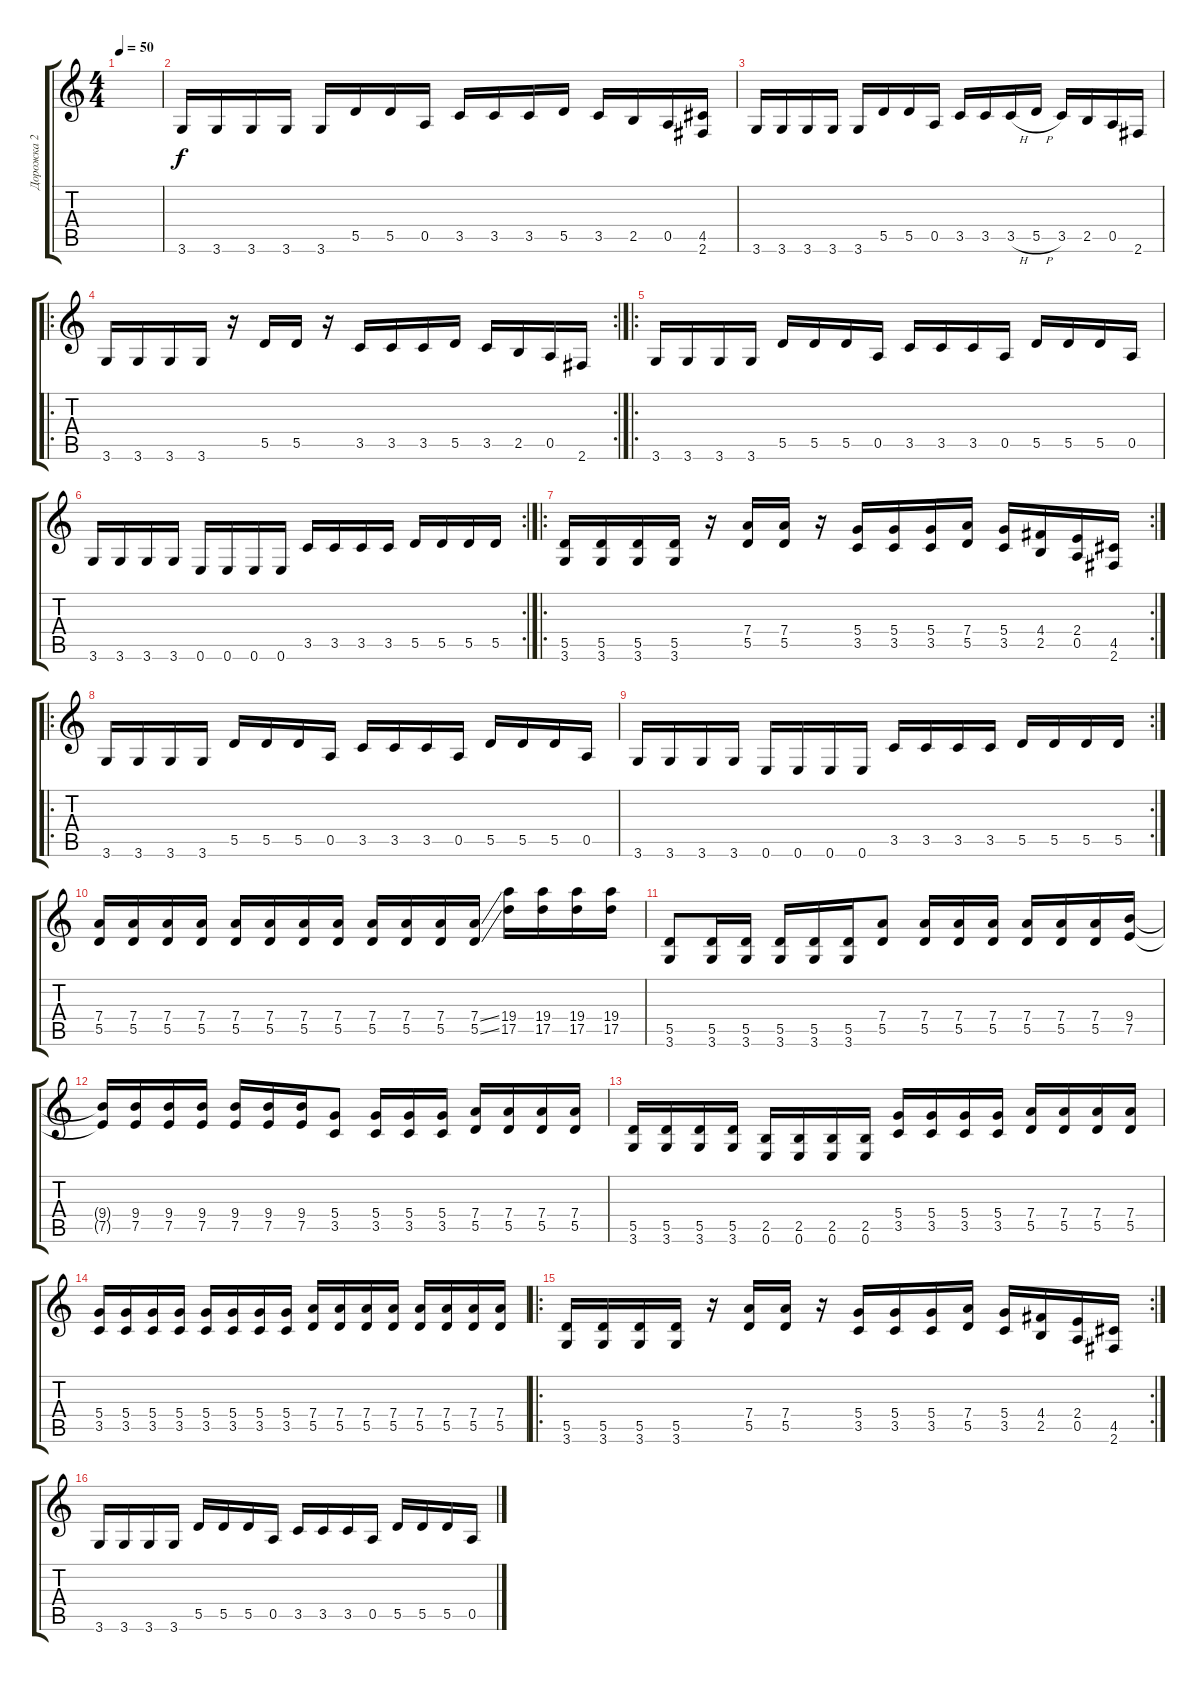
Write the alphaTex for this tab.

\track ("Дорожка 2" "Дорожка 2") {instrument overdrivenguitar}
\staff {score tabs}
\tuning (E4 B3 G3 D3 A2 E2) {hide}
\ts (4 4)
\tempo 50
\clef g2
\ks c
|
3.6.16 3.6.16 3.6.16 3.6.16 3.6.16 5.5.16 5.5.16 0.5.16 3.5.16 3.5.16 3.5.16 5.5.16 3.5.16 2.5.16 0.5.16 (4.5 2.6).16 |
3.6.16 3.6.16 3.6.16 3.6.16 3.6.16 5.5.16 5.5.16 0.5.16 3.5.16 3.5.16 3.5{h}.16 5.5{h}.16 3.5.16 2.5.16 0.5.16 2.6.16 |
\ro
\rc 2
3.6.16 3.6.16 3.6.16 3.6.16 r.16 5.5.16 5.5.16 r.16 3.5.16 3.5.16 3.5.16 5.5.16 3.5.16 2.5.16 0.5.16 2.6.16 |
\ro
3.6.16 3.6.16 3.6.16 3.6.16 5.5.16 5.5.16 5.5.16 0.5.16 3.5.16 3.5.16 3.5.16 0.5.16 5.5.16 5.5.16 5.5.16 0.5.16 |
\rc 2
3.6.16 3.6.16 3.6.16 3.6.16 0.6.16 0.6.16 0.6.16 0.6.16 3.5.16 3.5.16 3.5.16 3.5.16 5.5.16 5.5.16 5.5.16 5.5.16 |
\ro
\rc 2
(5.5 3.6).16{volume 16 instrument distortionguitar} (5.5 3.6).16 (5.5 3.6).16 (5.5 3.6).16 r.16 (7.4 5.5).16 (7.4 5.5).16 r.16 (5.4 3.5).16 (5.4 3.5).16 (5.4 3.5).16 (7.4 5.5).16 (5.4 3.5).16 (4.4 2.5).16 (2.4 0.5).16 (4.5 2.6).16 |
\ro
3.6.16 3.6.16 3.6.16 3.6.16 5.5.16 5.5.16 5.5.16 0.5.16 3.5.16 3.5.16 3.5.16 0.5.16 5.5.16 5.5.16 5.5.16 0.5.16 |
\rc 2
3.6.16 3.6.16 3.6.16 3.6.16 0.6.16 0.6.16 0.6.16 0.6.16 3.5.16 3.5.16 3.5.16 3.5.16 5.5.16 5.5.16 5.5.16 5.5.16 |
(7.4 5.5).16{volume 16} (7.4 5.5).16 (7.4 5.5).16 (7.4 5.5).16 (7.4 5.5).16 (7.4 5.5).16 (7.4 5.5).16 (7.4 5.5).16 (7.4 5.5).16 (7.4 5.5).16 (7.4 5.5).16 (7.4{ss} 5.5{ss}).16 (19.4 17.5).16 (19.4 17.5).16 (19.4 17.5).16 (19.4 17.5).16 |
(5.5 3.6).8{volume 16} (5.5 3.6).16 (5.5 3.6).16 (5.5 3.6).16 (5.5 3.6).16 (5.5 3.6).16 (7.4 5.5).8 (7.4 5.5).16 (7.4 5.5).16 (7.4 5.5).16 (7.4 5.5).16 (7.4 5.5).16 (7.4 5.5).16 (9.4 7.5).16 |
(9.4{t} 7.5{t}).16 (9.4 7.5).16 (9.4 7.5).16 (9.4 7.5).16 (9.4 7.5).16 (9.4 7.5).16 (9.4 7.5).16 (5.4 3.5).8 (5.4 3.5).16 (5.4 3.5).16 (5.4 3.5).16 (7.4 5.5).16 (7.4 5.5).16 (7.4 5.5).16 (7.4 5.5).16 |
(5.5 3.6).16 (5.5 3.6).16 (5.5 3.6).16 (5.5 3.6).16 (2.5 0.6).16 (2.5 0.6).16 (2.5 0.6).16 (2.5 0.6).16 (5.4 3.5).16 (5.4 3.5).16 (5.4 3.5).16 (5.4 3.5).16 (7.4 5.5).16 (7.4 5.5).16 (7.4 5.5).16 (7.4 5.5).16 |
(5.4 3.5).16 (5.4 3.5).16 (5.4 3.5).16 (5.4 3.5).16 (5.4 3.5).16 (5.4 3.5).16 (5.4 3.5).16 (5.4 3.5).16 (7.4 5.5).16 (7.4 5.5).16 (7.4 5.5).16 (7.4 5.5).16 (7.4 5.5).16 (7.4 5.5).16 (7.4 5.5).16 (7.4 5.5).16 |
\ro
\rc 2
(5.5 3.6).16{volume 16 instrument distortionguitar} (5.5 3.6).16 (5.5 3.6).16 (5.5 3.6).16 r.16 (7.4 5.5).16 (7.4 5.5).16 r.16 (5.4 3.5).16 (5.4 3.5).16 (5.4 3.5).16 (7.4 5.5).16 (5.4 3.5).16 (4.4 2.5).16 (2.4 0.5).16 (4.5 2.6).16 |
3.6.16 3.6.16 3.6.16 3.6.16 5.5.16 5.5.16 5.5.16 0.5.16 3.5.16 3.5.16 3.5.16 0.5.16 5.5.16 5.5.16 5.5.16 0.5.16
